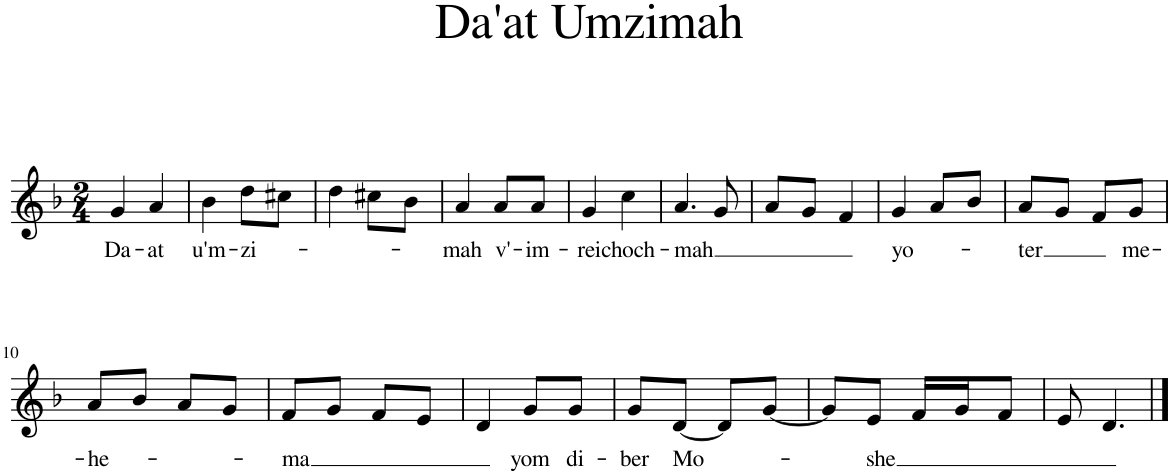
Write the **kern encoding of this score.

**kern	**text
*part1	*part1
*staff1	*staff1
*I"Bb Trumpet	*
*I'Bb Tpt.	*
*clefG2	*
*Trd1c2	*
*k[b-]	*
*M2/4	*
=1	=1
!	!LO:LY:b
4g/	Da-
!	!LO:LY:b
4a/	-at
=2	=2
!	!LO:LY:b
4b-\	u'm-
!	!LO:LY:b
8dd\L	-zi-
8cc#X\J	.
=3	=3
4dd\	.
8cc#X\L	.
8b-\J	.
=4	=4
!	!LO:LY:b
4a/	-mah
!	!LO:LY:b
8a/L	v'-
!	!LO:LY:b
8a/J	-im-
=5	=5
!	!LO:LY:b
4g/	-rei
!	!LO:LY:b
4cc\	choch-
=6	=6
!	!LO:LY:b
4.a/	-mah
8g/	.
=7	=7
8a/L	.
8g/J	.
4f/	.
=8	=8
!	!LO:LY:b
4g/	yo-
8a/L	.
8b-/J	.
=9	=9
!	!LO:LY:b
8a/L	-ter
8g/J	.
8f/L	.
!	!LO:LY:b
8g/J	me-
!!LO:LB:g=z
=10	=10
!	!LO:LY:b
8a/L	-he-
8b-/J	.
8a/L	.
8g/J	.
=11	=11
!	!LO:LY:b
8f/L	-ma
8g/J	.
8f/L	.
8e/J	.
=12	=12
4d/	.
!	!LO:LY:b
8g/L	yom
!	!LO:LY:b
8g/J	di-
=13	=13
!	!LO:LY:b
8g/L	-ber
!	!LO:LY:b
[8d/J	Mo-
8d/L]	.
[8g/J	.
=14	=14
8g/L]	.
!	!LO:LY:b
8e/J	-she
16f/LL	.
16g/J	.
8f/J	.
=15	=15
8e/	.
4.d/	.
==	==
*-	*-
